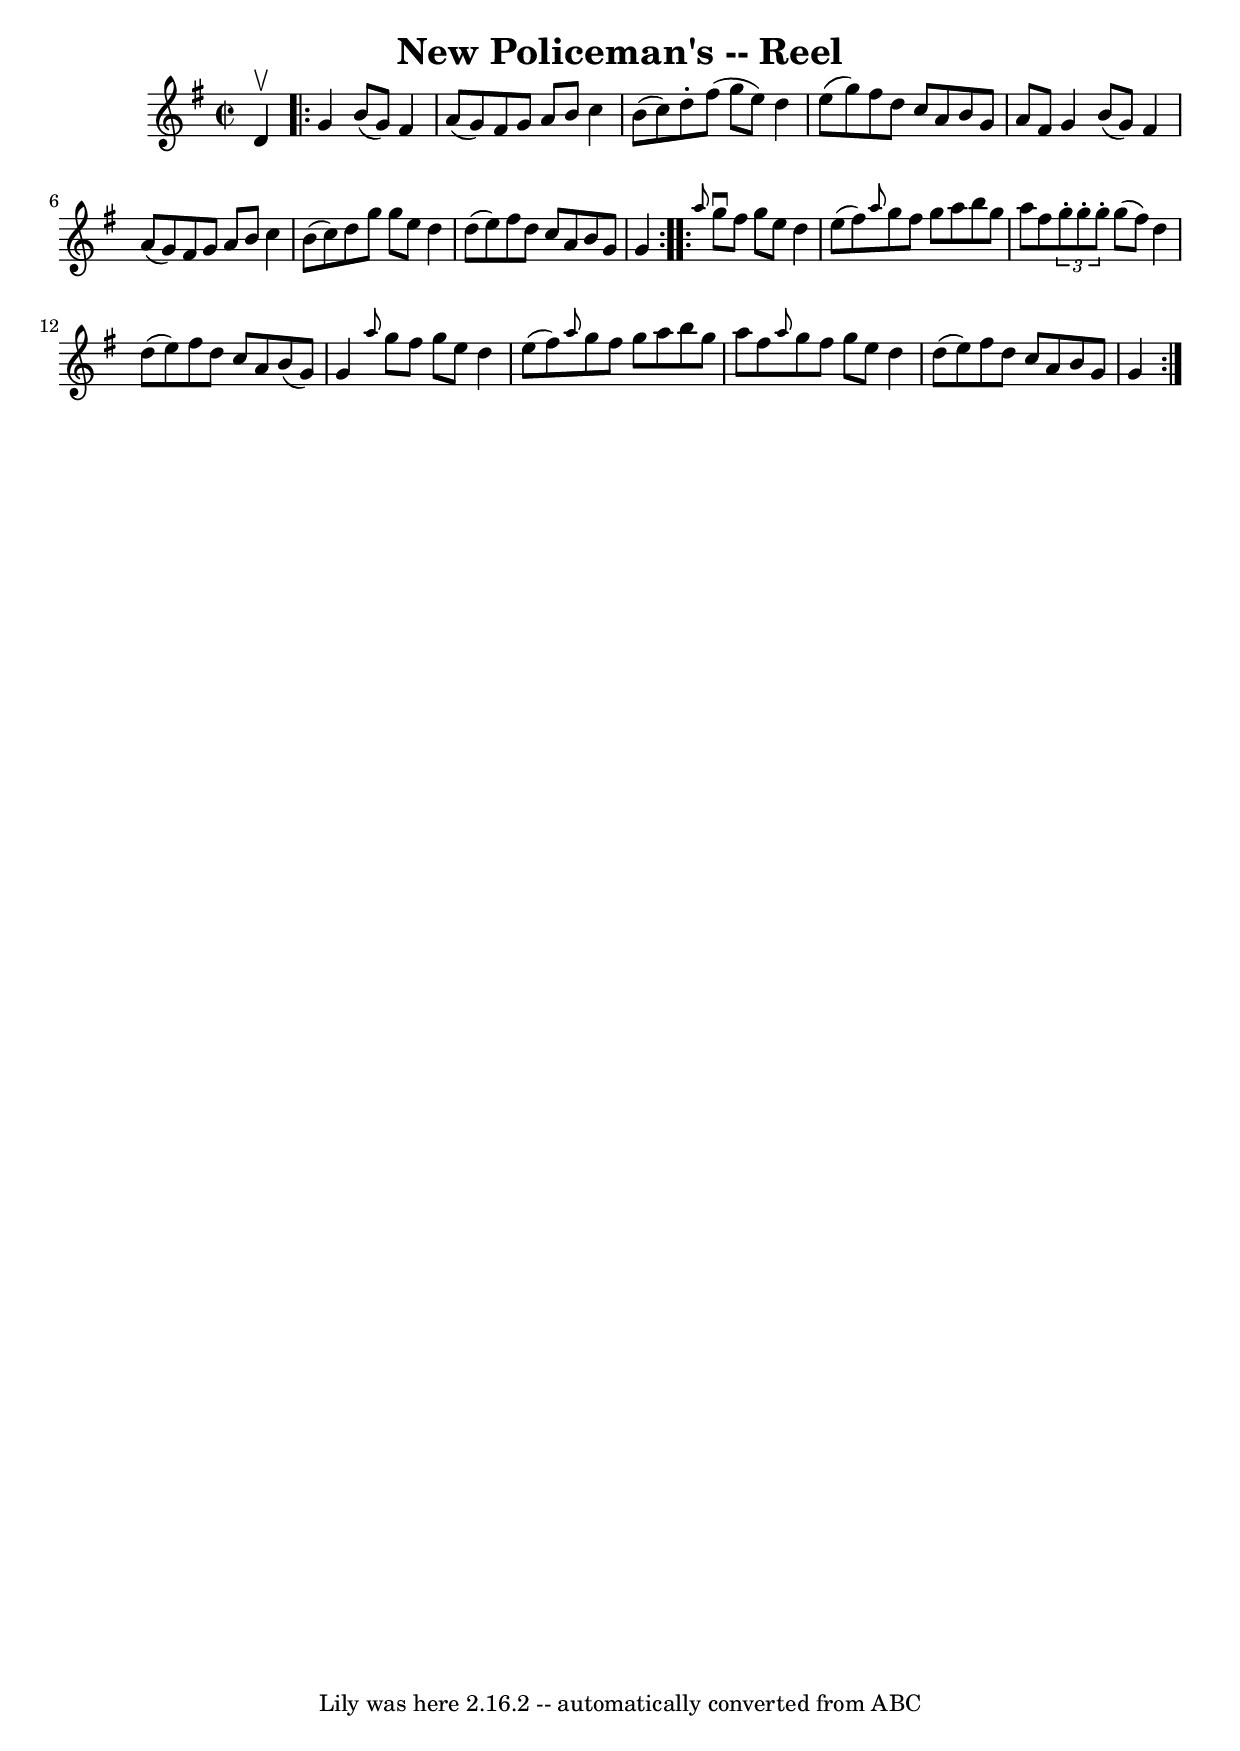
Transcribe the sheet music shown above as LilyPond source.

\version "2.16.2"
\include "Mammoth.ily"
\header {
  %% book = "Ryan's Mammoth Collection"
  crossRefNumber = "1"
  footnotes = "\\\\244\\\\Transcribed by Ray Davies ray:davies99.freeserve.co.uk"
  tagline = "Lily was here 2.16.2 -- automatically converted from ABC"
  title = "New Policeman's -- Reel"

}
voicedefault =  {


  \override Staff.TimeSignature #'style = #'C
  \time 2/2 
  \key g \major
  d'4^\upbow 
  \repeat volta 2 {     g'4 b'8 (g'8 ) fis'4 a'8 (g'8)    |
    fis'8 g'8 a'8 b'8 c''4       b'8 (c''8)    |
    d''8-. fis''8 (g''8 e''8) d''4         e''8 (g''8)    |
    fis''8 d''8 c''8 a'8 b'8 g'8         a'8 fis'8     |
    g'4 b'8 (g'8) fis'4 a'8 (g'8)   |
    fis'8 g'8 a'8 b'8 c''4 b'8 (c''8)   |
         d''8 g''8 g''8 e''8 d''4 d''8 (e''8)    |
    fis''8   
    d''8 c''8 a'8 b'8 g'8 g'4    
  }     
  \repeat volta 2 {
    \grace {   
      a''8       } g''8^\downbow fis''8 g''8 e''8 d''4 e''8 (fis''8)    |
    \grace { a''8  
	   } g''8 fis''8 g''8 a''8 b''8         g''8 a''8 fis''8     |
    \times 2/3 { g''8-. g''8-. g''8-. 
 	       } g''8 (fis''8) d''4 d''8 (e''8)    |
    fis''8 d''8      c''8 a'8 b'8 (g'8) g'4     |
    \grace { a''8  
	   }        g''8 fis''8 g''8 e''8 d''4 e''8 (fis''8)    |
    
    \grace { a''8  
	   } g''8 fis''8 g''8 a''8 b''8 g''8 a''8         fis''8     |
    \grace { a''8  
	   } g''8 fis''8 g''8 e''8 d''4      d''8 (e''8)    |
    fis''8 d''8 c''8 a'8 b'8 g'8   
    g'4    
  }   

}

\score{
  <<

    \context Staff="default"
    {
      \voicedefault 
      
    }

  >>
  \layout {
    
  }
  \midi {
  }

}
